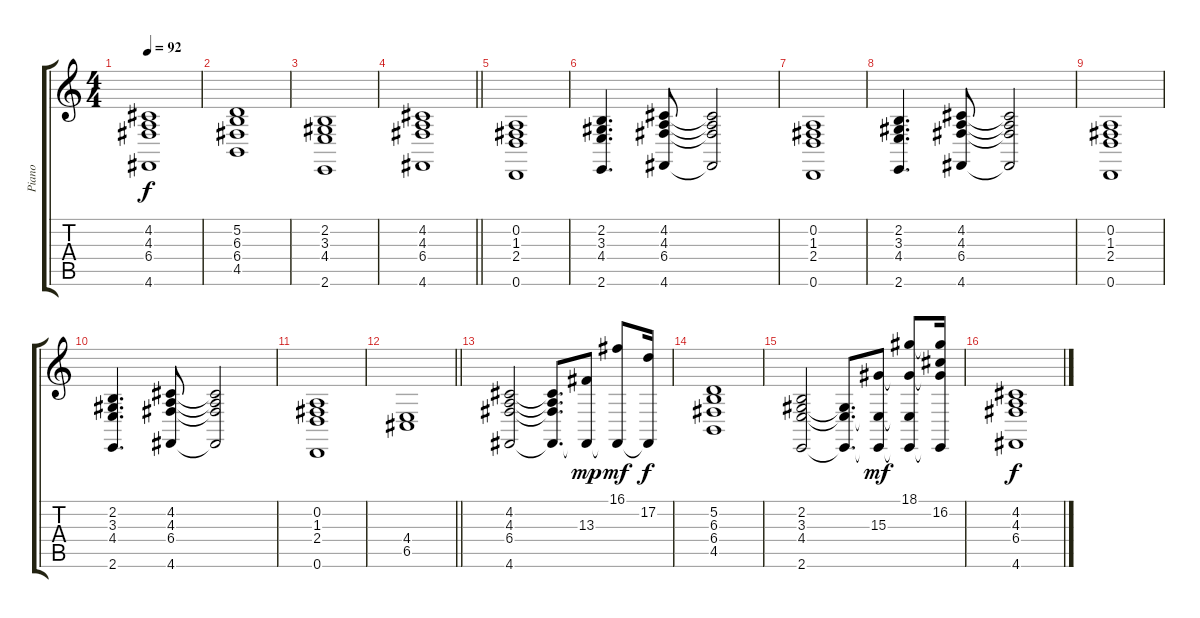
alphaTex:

\track ("Piano" "Piano") {instrument acousticgrandpiano}
\staff {score tabs}
\tuning (D4 A3 F3 C3 G2 D2) {hide}
\ts (4 4)
\tempo 92
\clef g2
\ks aminor
(4.2 4.3 6.4 4.6).1{dy f} |
(5.2 6.3 6.4 4.5).1 |
(2.2 3.3 4.4 2.6).1 |
\barLineRight lightlight
(4.2 4.3 6.4 4.6).1 |
(0.2 1.3 2.4 0.6).1 |
(2.2 3.3 4.4 2.6).4{d} (4.2 4.3 6.4 4.6).8 (4.2{t} 4.3{t} 6.4{t} 4.6{t}).2 |
(0.2 1.3 2.4 0.6).1 |
(2.2 3.3 4.4 2.6).4{d} (4.2 4.3 6.4 4.6).8 (4.2{t} 4.3{t} 6.4{t} 4.6{t}).2 |
(0.2 1.3 2.4 0.6).1 |
(2.2 3.3 4.4 2.6).4{d} (4.2 4.3 6.4 4.6).8 (4.2{t} 4.3{t} 6.4{t} 4.6{t}).2 |
(0.2 1.3 2.4 0.6).1 |
\barLineRight lightlight
(4.4 6.5).1 |
(4.2 4.3 6.4 4.6).2 (4.2{t} 4.3{t} 6.4{t} 4.6{t}).8{d} (13.3 4.6{t}).8{dy mp} (16.1 4.6{t}).8{dy mf} (17.2 4.6{t}).16{dy f} |
(5.2 6.3 6.4 4.5).1 |
(2.2 3.3 4.4 2.6).2 (3.3{t} 4.4{t} 2.6{t}).8{d} (15.3 4.4{t} 2.6{t}).8{dy mf} (18.1 15.3{t} 4.4{t} 2.6{t}).8 (18.1{t} 16.2 15.3{t} 2.6{t}).16 |
(4.2 4.3 6.4 4.6).1{dy f}
